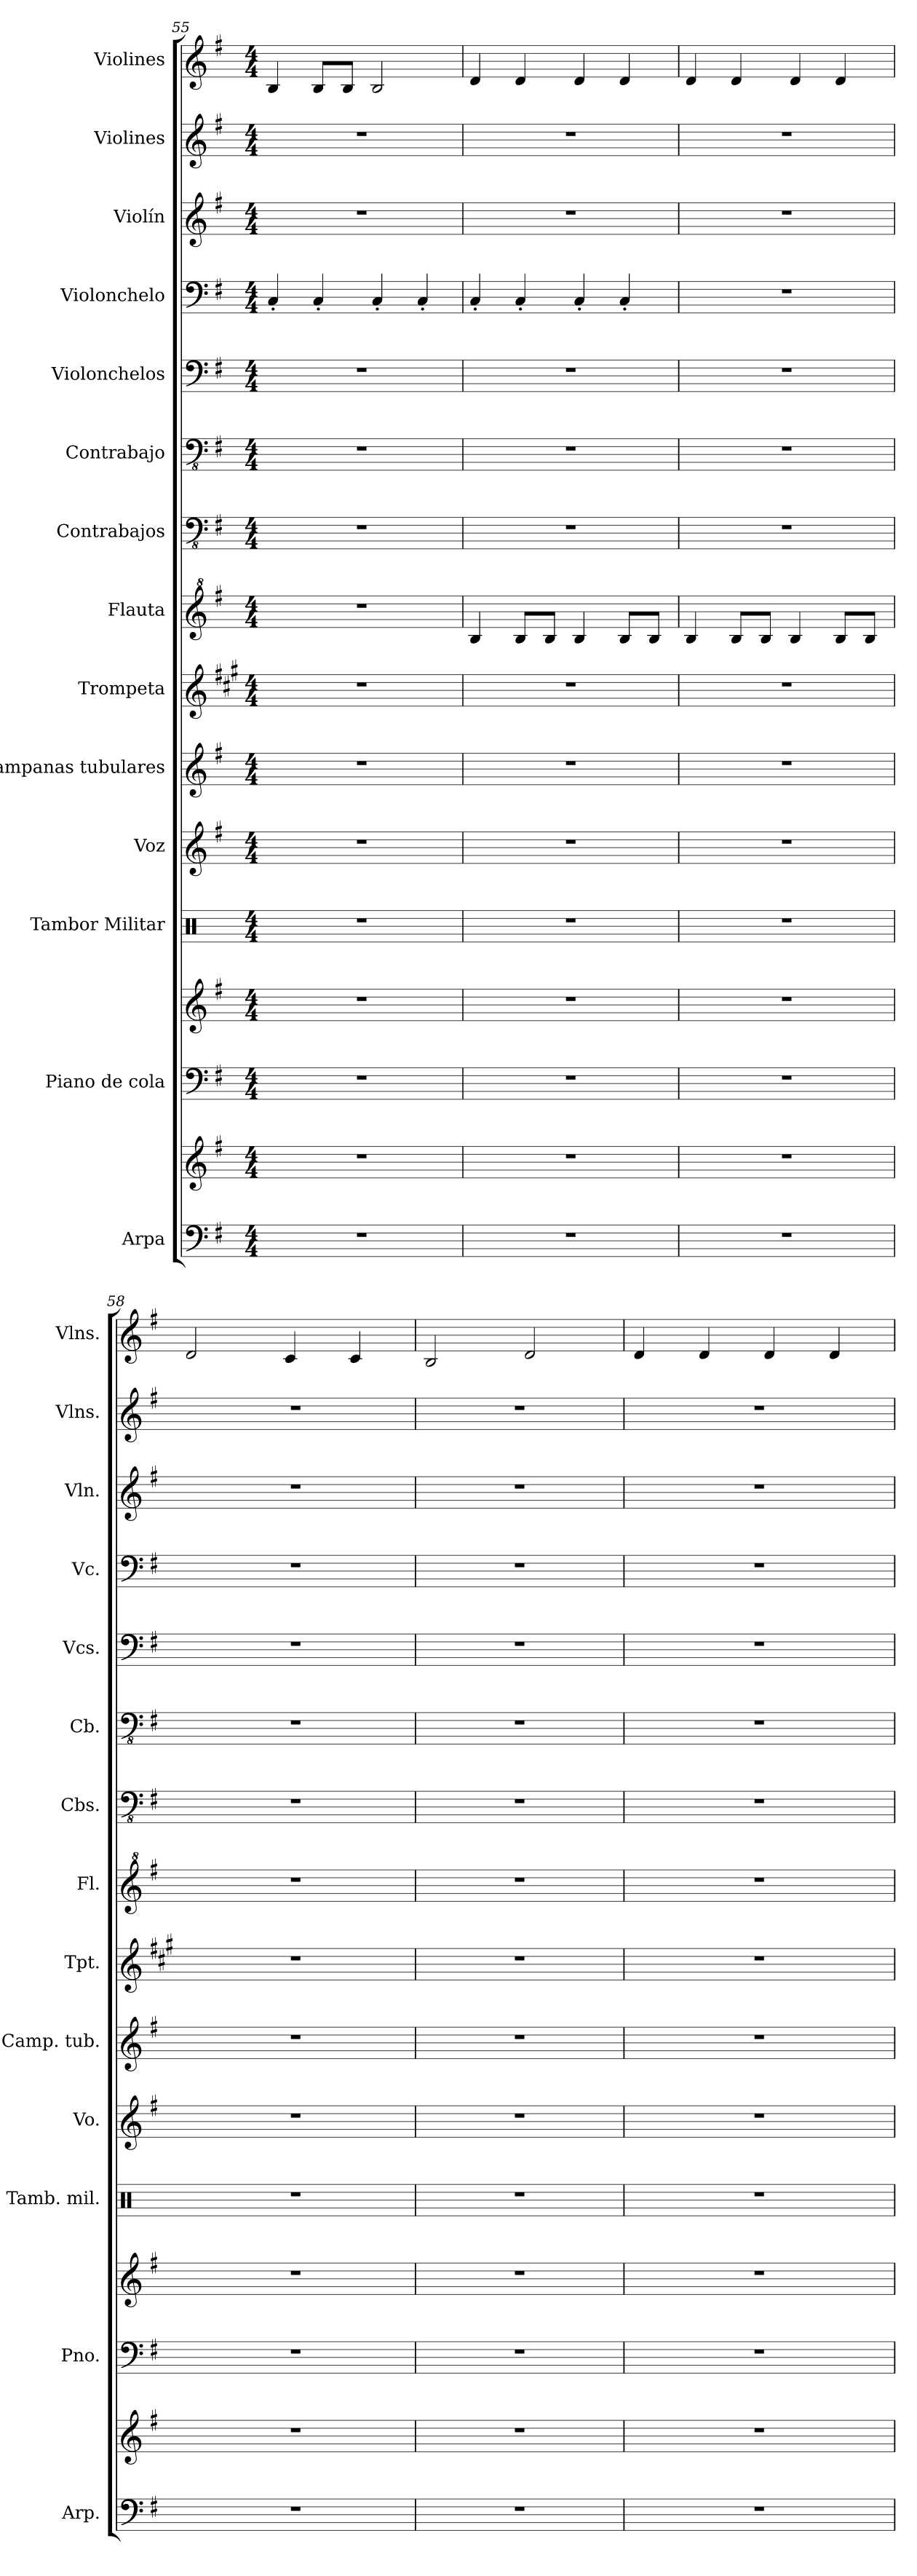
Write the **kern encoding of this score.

**kern	**kern	**kern	**kern	**kern	**kern	**kern	**kern	**kern	**kern	**kern	**kern	**kern	**kern	**kern	**kern
*part14	*part14	*part13	*part13	*part12	*part11	*part10	*part9	*part8	*part7	*part6	*part5	*part4	*part3	*part2	*part1
*staff16	*staff15	*staff14	*staff13	*staff12	*staff11	*staff10	*staff9	*staff8	*staff7	*staff6	*staff5	*staff4	*staff3	*staff2	*staff1
*I"Arpa	*	*I"Piano de cola	*	*I"Tambor Militar	*I"Voz	*I"Campanas tubulares	*I"Trompeta	*I"Flauta	*I"Contrabajos	*I"Contrabajo	*I"Violonchelos	*I"Violonchelo	*I"Violín	*I"Violines	*I"Violines
*I'Arp.	*	*I'Pno.	*	*I'Tamb. mil.	*I'Vo.	*I'Camp. tub.	*I'Tpt.	*I'Fl.	*I'Cbs.	*I'Cb.	*I'Vcs.	*I'Vc.	*I'Vln.	*I'Vlns.	*I'Vlns.
!!LO:PB:g=z
*clefF4	*clefG2	*clefF4	*clefG2	*clefX	*clefG2	*clefG2	*clefG2	*clefG^2	*clefFv4	*clefFv4	*clefF4	*clefF4	*clefG2	*clefG2	*clefG2
*	*	*	*	*	*	*	*ITrd1c2	*	*	*ITrd7c12	*	*	*	*	*
*k[f#]	*k[f#]	*k[f#]	*k[f#]	*k[]	*k[f#]	*k[f#]	*k[f#]	*k[f#]	*k[f#]	*k[f#]	*k[f#]	*k[f#]	*k[f#]	*k[f#]	*k[f#]
*M4/4	*M4/4	*M4/4	*M4/4	*M4/4	*M4/4	*M4/4	*M4/4	*M4/4	*M4/4	*M4/4	*M4/4	*M4/4	*M4/4	*M4/4	*M4/4
=55	=55	=55	=55	=55	=55	=55	=55	=55	=55	=55	=55	=55	=55	=55	=55
1r	1r	1r	1r	1r	1r	1r	1r	1r	1r	1r	1r	4C'/	1r	1r	4B/
.	.	.	.	.	.	.	.	.	.	.	.	4C'/	.	.	8B/L
.	.	.	.	.	.	.	.	.	.	.	.	.	.	.	8B/J
.	.	.	.	.	.	.	.	.	.	.	.	4C'/	.	.	2B/
.	.	.	.	.	.	.	.	.	.	.	.	4C'/	.	.	.
=56	=56	=56	=56	=56	=56	=56	=56	=56	=56	=56	=56	=56	=56	=56	=56
1r	1r	1r	1r	1r	1r	1r	1r	4b/	1r	1r	1r	4C'/	1r	1r	4d/
.	.	.	.	.	.	.	.	8b/L	.	.	.	4C'/	.	.	4d/
.	.	.	.	.	.	.	.	8b/J	.	.	.	.	.	.	.
.	.	.	.	.	.	.	.	4b/	.	.	.	4C'/	.	.	4d/
.	.	.	.	.	.	.	.	8b/L	.	.	.	4C'/	.	.	4d/
.	.	.	.	.	.	.	.	8b/J	.	.	.	.	.	.	.
=57	=57	=57	=57	=57	=57	=57	=57	=57	=57	=57	=57	=57	=57	=57	=57
1r	1r	1r	1r	1r	1r	1r	1r	4b/	1r	1r	1r	1r	1r	1r	4d/
.	.	.	.	.	.	.	.	8b/L	.	.	.	.	.	.	4d/
.	.	.	.	.	.	.	.	8b/J	.	.	.	.	.	.	.
.	.	.	.	.	.	.	.	4b/	.	.	.	.	.	.	4d/
.	.	.	.	.	.	.	.	8b/L	.	.	.	.	.	.	4d/
.	.	.	.	.	.	.	.	8b/J	.	.	.	.	.	.	.
=58	=58	=58	=58	=58	=58	=58	=58	=58	=58	=58	=58	=58	=58	=58	=58
1r	1r	1r	1r	1r	1r	1r	1r	1r	1r	1r	1r	1r	1r	1r	2d/
.	.	.	.	.	.	.	.	.	.	.	.	.	.	.	4c/
.	.	.	.	.	.	.	.	.	.	.	.	.	.	.	4c/
=59	=59	=59	=59	=59	=59	=59	=59	=59	=59	=59	=59	=59	=59	=59	=59
1r	1r	1r	1r	1r	1r	1r	1r	1r	1r	1r	1r	1r	1r	1r	2B/
.	.	.	.	.	.	.	.	.	.	.	.	.	.	.	2d/
=60	=60	=60	=60	=60	=60	=60	=60	=60	=60	=60	=60	=60	=60	=60	=60
1r	1r	1r	1r	1r	1r	1r	1r	1r	1r	1r	1r	1r	1r	1r	4d/
.	.	.	.	.	.	.	.	.	.	.	.	.	.	.	4d/
.	.	.	.	.	.	.	.	.	.	.	.	.	.	.	4d/
.	.	.	.	.	.	.	.	.	.	.	.	.	.	.	4d/
=	=	=	=	=	=	=	=	=	=	=	=	=	=	=	=
*-	*-	*-	*-	*-	*-	*-	*-	*-	*-	*-	*-	*-	*-	*-	*-
